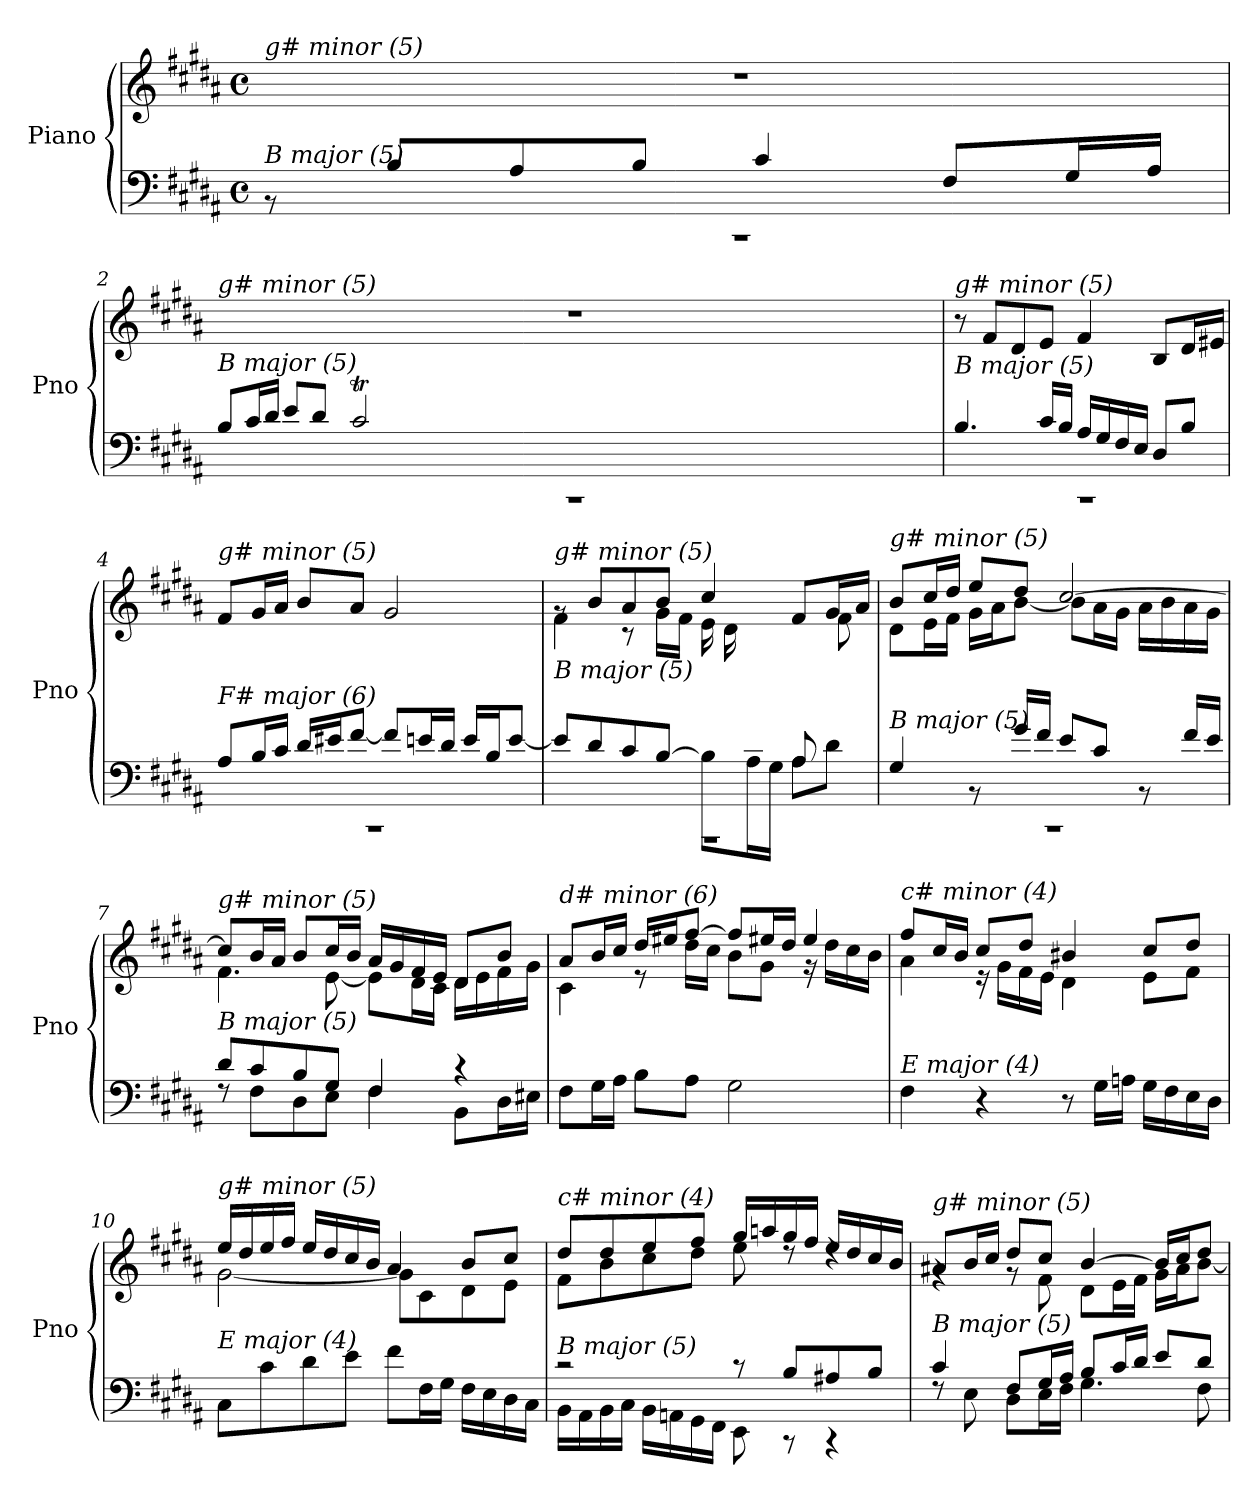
**kern	**kern
*part1	*part1
*staff2	*staff1
*I"Piano	*
*I'Pno	*
*clefF4	*clefG2
*k[f#c#g#d#a#]	*k[f#c#g#d#a#]
*M4/4	*M4/4
*met(c)	*met(c)
=1	=1
*^	*
!	!	!LO:TX:i:t=g# minor (5)
!LO:TX:i:t=B major (5)	!	!
1rCC	8r	1r
.	8B/L	.
.	8A#/	.
.	8B/J	.
.	4c#/	.
.	8F#/L	.
.	16G#/L	.
.	16A#/JJ	.
!!LO:LB:g=z
=2	=2	=2
*	*^	*^
!	!	!	!LO:TX:i:t=g# minor (5)	!
!LO:TX:i:t=B major (5)	!	!	!	!
1rCC	2ryy	8B/L	1r	2ryy
.	.	16c#/L	.	.
.	.	16d#/JJ	.	.
.	.	8e/L	.	.
.	.	8d#/J	.	.
.	64d#yy	2c#T/	.	2ryy
.	64c#yy	.	.	.
.	64d#yy	.	.	.
.	64c#yy	.	.	.
.	64d#yy	.	.	.
.	64c#yy	.	.	.
.	64d#yy	.	.	.
.	64c#yy	.	.	.
.	64d#yy	.	.	.
.	64c#yy	.	.	.
.	64d#yy	.	.	.
.	64c#yy	.	.	.
.	64d#yy	.	.	.
.	64c#yy	.	.	.
.	64d#yy	.	.	.
.	64c#yy	.	.	.
.	64d#yy	.	.	.
.	64c#yy	.	.	.
.	64d#yy	.	.	.
.	64c#yy	.	.	.
.	64d#yy	.	.	.
.	64c#yy	.	.	.
.	64d#yy	.	.	.
.	64c#yy	.	.	.
.	64d#yy	.	.	.
.	64c#yy	.	.	.
.	64d#yy	.	.	.
.	64c#yy	.	.	.
.	64d#yy	.	.	.
.	64c#yy	.	.	.
.	64d#yy	.	.	.
.	64c#yy	.	.	.
*	*v	*v	*	*
*	*	*v	*v
!!LO:LB:g=z
=3	=3	=3
!	!	!LO:TX:i:t=g# minor (5)
!LO:TX:i:t=B major (5)	!	!
1rCC	4.B/	8r
.	.	8f#/L
.	.	8d#/
.	16c#/LL	8e/J
.	16B/JJ	.
.	16A#/LL	4f#/
.	16G#/	.
.	16F#/	.
.	16E/JJ	.
.	8D#/L	8B/L
.	8B/J	16d#/L
.	.	16e#Xi/JJ
=4	=4	=4
!	!	!LO:TX:i:t=g# minor (5)
!LO:TX:i:t=F# major (6)	!	!
1rCC	8A#/L	8f#/L
.	16B/L	16g#/L
.	16c#/JJ	16a#/JJ
.	16d#/LL	8b/L
.	16e#X/J	.
.	[8f#/J	8a#/J
.	8f#/L]	2g#/
.	16en/L	.
.	16d#/JJ	.
.	16e/LL	.
.	16B/J	.
.	[8e/J	.
!!LO:LB:g=z
=5	=5	=5
*	*^	*^
!	!	!	!LO:TX:i:t=g# minor (5)	!
!LO:TX:i:t=B major (5)	!	!	!	!
2ryy	1rAAA	8e/L]	8rg	4f#\
.	.	8d#/	8b/L	.
.	.	8c#/	8a#/	8r
.	.	[8B/J	8b/J	16g#\LL
.	.	.	.	16f#\JJ
8ryy	.	8B\L]	4cc#/	16e\LL
.	.	.	.	16d#\
16c#/	.	16A#\L	.	4ryy
16B/JJ	.	16G#\JJ	.	.
8A#/L	.	8A#\L	8f#/L	.
8ryy	.	8d#\J	16g#/L	8f#\J
.	.	.	16a#/JJ	.
*	*v	*v	*	*
=6	=6	=6	=6
!	!	!LO:TX:i:t=g# minor (5)	!
!LO:TX:i:t=B major (5)	!	!	!
1rCC	4G#/	8b/L	8d#\L
.	.	16cc#/L	16e\L
.	.	16dd#/JJ	16f#\JJ
.	8r	8ee/L	16g#\LL
.	.	.	16a#\J
.	16g#/LL	8dd#/J	[8b\J
.	16f#/JJ	.	.
.	8e/L	[2cc#/	8b\L]
.	8c#/J	.	16a#\L
.	.	.	16g#\JJ
.	8r	.	16a#\LL
.	.	.	16b\
.	16f#/LL	.	16a#\
.	16e/JJ	.	16g#\JJ
=7	=7	=7	=7
!	!	!LO:TX:i:t=g# minor (5)	!
!LO:TX:i:t=B major (5)	!	!	!
8d#/L	8rF	8cc#/L]	4.f#\
8c#/	8F#\L	16b/L	.
.	.	16a#/JJ	.
8B/	8D#\	8b/L	.
8G#/J	8E\J	16cc#/L	[8e\
.	.	16b/JJ	.
4F#/	4F#\	16a#/LL	8e\L]
.	.	16g#/	.
.	.	16f#/	16d#\L
.	.	16e/JJ	16c#\JJ
4r	8BB\L	8d#/L	16d#\LL
.	.	.	16e\
.	16D#\L	8b/J	16f#\
.	16E#Xi\JJ	.	16g#\JJ
!!LO:LB:g=z	!!
=8	=8	=8	=8
!	!	!LO:TX:i:t=d# minor (6)	!
!LO:TX:i:t=B major (5)	!	!	!
*v	*v	*	*
8F#\L	8a#/L	4c#\
16G#\L	16b/L	.
16A#\JJ	16cc#/JJ	.
8B\L	16dd#/LL	8r
.	16ee#X/J	.
8A#\J	[8ff#/J	16dd#\LL
.	.	16cc#\JJ
2G#\	8ff#/L]	8b\L
.	16ee#X/L	8g#\J
.	16dd#/JJ	.
.	4ee#/	16r
.	.	16dd#\LL
.	.	16cc#\
.	.	16b\JJ
=9	=9	=9
!	!LO:TX:i:t=c# minor (4)	!
!LO:TX:i:t=E major (4)	!	!
4F#\	8ff#/L	4a#\
.	16cc#/L	.
.	16b/JJ	.
4r	8cc#/L	16r
.	.	16g#\LL
.	8dd#/J	16f#\
.	.	16e\JJ
8r	4b#X/	4d#\
16G#\LL	.	.
16An\JJ	.	.
16G#\LL	8cc#/L	8e\L
16F#\	.	.
16E\	8dd#/J	8f#\J
16D#\JJ	.	.
=10	=10	=10
!	!LO:TX:i:t=g# minor (5)	!
!LO:TX:i:t=E major (4)	!	!
8C#\L	16ee/LL	[2g#\
.	16dd#/	.
8c#\	16ee/	.
.	16ff#/JJ	.
8d#\	16ee/LL	.
.	16dd#/	.
8e\J	16cc#/	.
.	16b/JJ	.
8f#\L	4a#/	8g#\L]
16F#\L	.	8c#\
16G#\JJ	.	.
16F#\LL	8b/L	8d#\
16E\	.	.
16D#\	8cc#/J	8e\J
16C#\JJ	.	.
!!LO:PB:g=z	!!
=11	=11	=11
*^	*	*
!	!	!LO:TX:i:t=c# minor (4)	!
!LO:TX:i:t=B major (5)	!	!	!
2r	16BB\LL	8dd#/L	8f#\L
.	16AA#\	.	.
.	16BB\	8dd#/	8b\
.	16C#\JJ	.	.
.	16BB\LL	8ee/	8cc#\
.	16AAn\	.	.
.	16GG#\	8ff#/J	8dd#\J
.	16FF#\JJ	.	.
8r	8EE\	16gg#/LL	8ee\
.	.	16aan/	.
8B/L	8r	16gg#/	8rdd
.	.	16ff#/JJ	.
8A#X/	4r	16ee/LL	4rdd
.	.	16dd#/	.
8B/J	.	16cc#/	.
.	.	16b/JJ	.
=12	=12	=12	=12
!	!	!LO:TX:i:t=g# minor (5)	!
!LO:TX:i:t=B major (5)	!	!	!
4c#/	8rF	8a#X/L	4rg
.	8E\	16b/L	.
.	.	16cc#/JJ	.
8F#/L	8D#\L	8dd#/L	8rg
16G#/L	16E\L	8cc#/J	8f#\
16A#/JJ	16F#\JJ	.	.
8B/L	4.G#\	[4b/	8d#\L
16c#/L	.	.	16e\L
16d#/JJ	.	.	16f#\JJ
8e/L	.	16b/LL]	16g#\LL
.	.	16cc#/J	16a#\J
8d#/J	8F#\	8dd#/J	[8b\J
*v	*v	*	*
*	*v	*v
=	=
*-	*-
